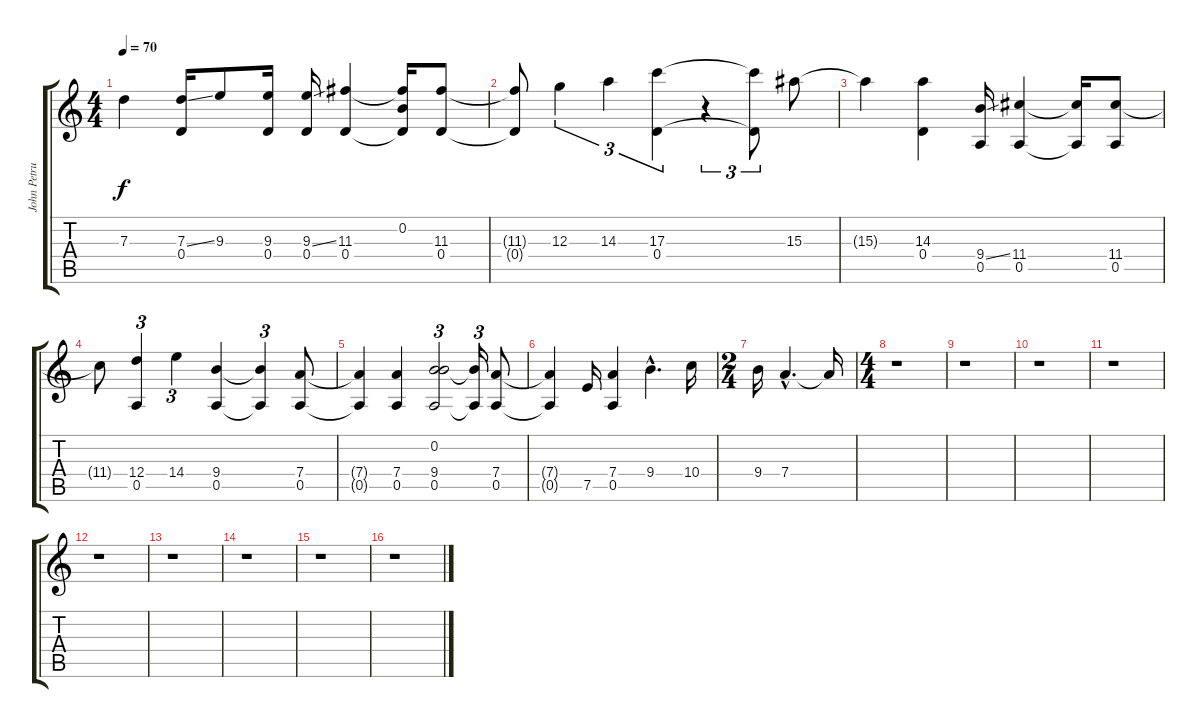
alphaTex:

\track ("John Petrucci" "John Petru") {instrument acousticguitarsteel}
\staff {score tabs}
\tuning (E4 B3 G3 D3 A2 D2) {hide}
\ts (4 4)
\tempo 70
\clef g2
\ks c
7.3{t}.4{dy f} (7.3{ss} 0.4).16 9.3.8 (9.3 0.4).16 (9.3{ss} 0.4).16 (11.3 0.4).4 (0.2 11.3{t} 0.4{t}).16 (11.3 0.4).8 |
(11.3{t} 0.4{t}).8 12.3.4{tu (3 2)} 14.3.4{tu (3 2)} (17.3 0.4).4{tu (3 2)} r.4{tu (3 2)} (17.3{t} 0.4{t}).8{tu (3 2)} 15.3.8 |
15.3{t}.4 (14.3 0.4).4 (9.4{ss} 0.5).16 (11.4 0.5).4 (11.4{t} 0.5{t}).16 (11.4 0.5).8 |
11.4{t}.8 (12.4 0.5).4{tu (3 2)} 14.4.4{tu (3 2)} (9.4 0.5).4 (9.4{t} 0.5{t}).4{tu (3 2)} (7.4 0.5).8 |
(7.4{t} 0.5{t}).4 (7.4 0.5).4 (0.2 9.4 0.5).2{tu (3 2)} (9.4{t} 0.5{t}).16{tu (3 2)} (7.4 0.5).8 |
(7.4{t} 0.5{t}).4 7.5.16 (7.4 0.5).4 9.4{hac}.4{d} 10.4.16 |
\ts (2 4)
9.4.16 7.4{hac}.4{d} 7.4{t}.16 |
\ts (4 4)
r.1 |
r.1 |
r.1 |
r.1 |
r.1 |
r.1 |
r.1 |
r.1 |
r.1
